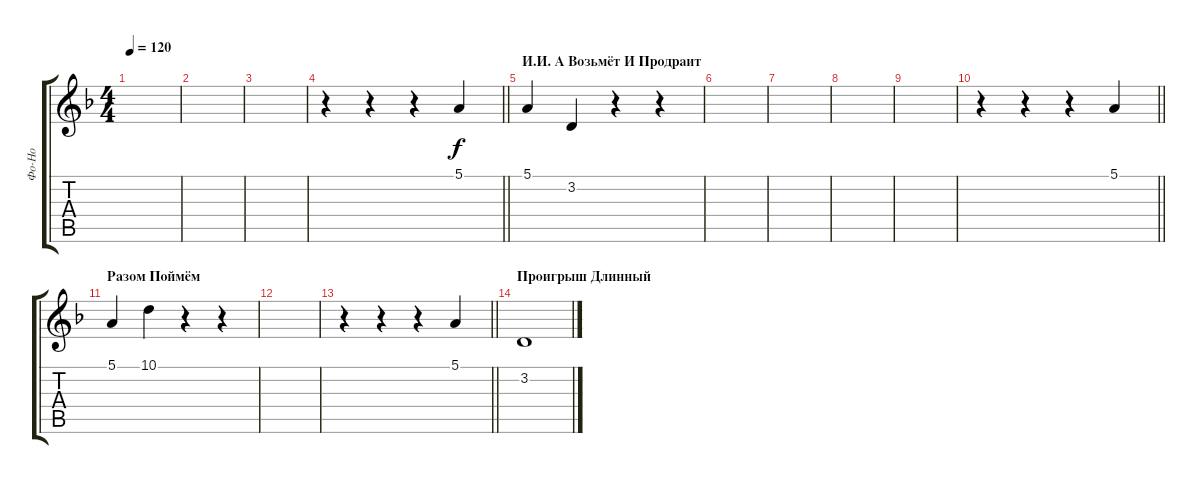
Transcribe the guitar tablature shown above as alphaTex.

\track ("Фо-Но" "Фо-Но") {instrument brightacousticpiano}
\staff {score tabs}
\tuning (E4 B3 G3 D3 A2 E2) {hide}
\ts (4 4)
\tempo 120
\clef g2
\ks dminor
|
|
|
\barLineRight lightlight
r.4 r.4 r.4 5.1.4 |
\section ("" "И.И. А Возьмёт И Продраит")
5.1.4 3.2.4 r.4 r.4 |
|
|
|
|
\barLineRight lightlight
r.4 r.4 r.4 5.1.4 |
\section ("" "Разом Поймём")
5.1.4 10.1.4 r.4 r.4 |
|
\barLineRight lightlight
r.4 r.4 r.4 5.1.4 |
\section ("" "Проигрыш Длинный")
3.2.1
